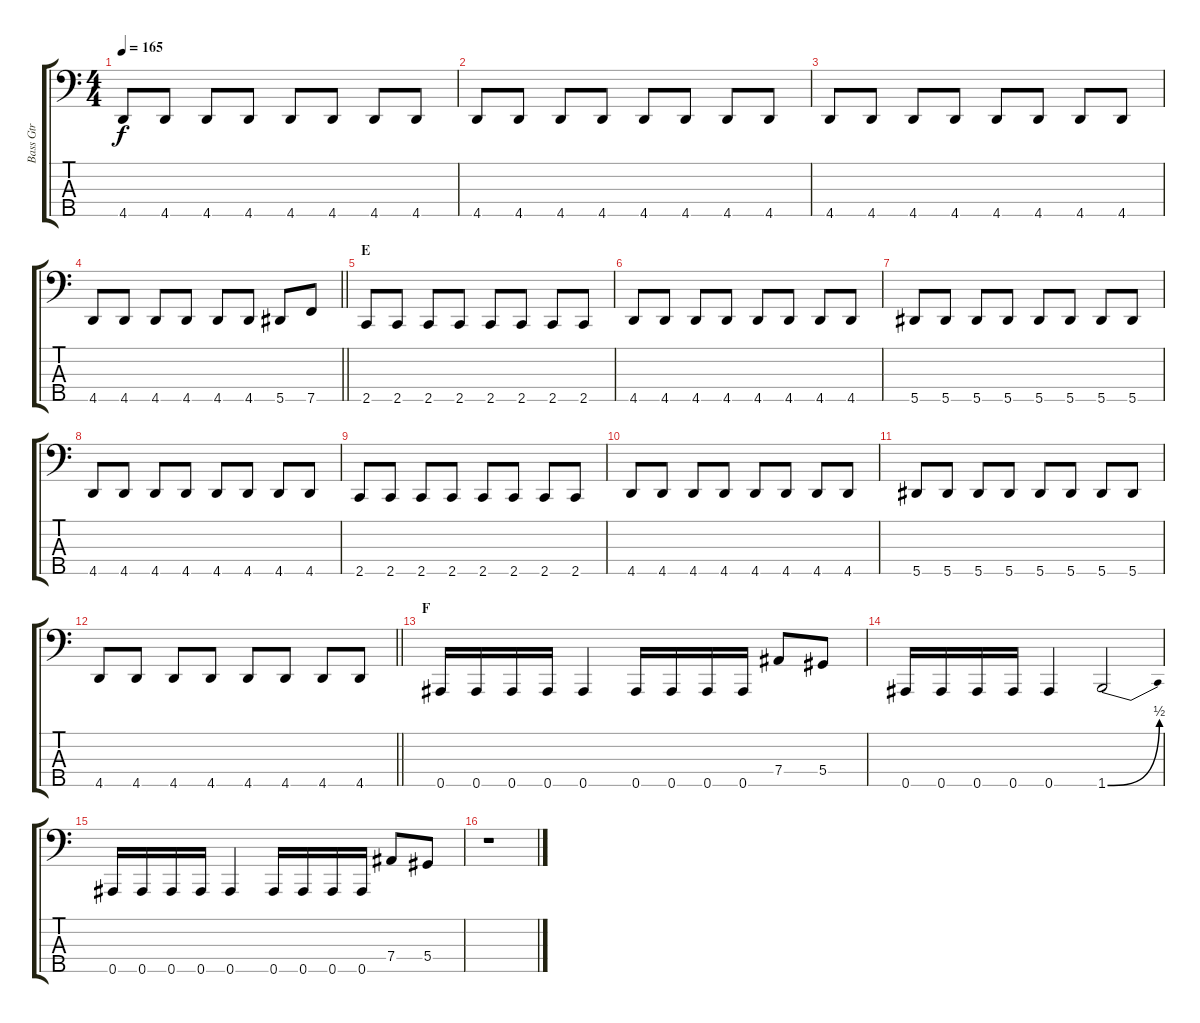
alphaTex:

\track ("Bass Gtr" "Bass Gtr") {instrument electricbassfinger}
\staff {score tabs}
\tuning (Gb2 Db2 Ab1 Eb1 Bb0) {hide}
\ts (4 4)
\tempo 165
\clef f4
\ks c
4.5.8{dy f} 4.5.8 4.5.8 4.5.8 4.5.8 4.5.8 4.5.8 4.5.8 |
4.5.8 4.5.8 4.5.8 4.5.8 4.5.8 4.5.8 4.5.8 4.5.8 |
4.5.8 4.5.8 4.5.8 4.5.8 4.5.8 4.5.8 4.5.8 4.5.8 |
\barLineRight lightlight
4.5.8 4.5.8 4.5.8 4.5.8 4.5.8 4.5.8 5.5.8 7.5.8 |
\section ("" "E")
2.5.8 2.5.8 2.5.8 2.5.8 2.5.8 2.5.8 2.5.8 2.5.8 |
4.5.8 4.5.8 4.5.8 4.5.8 4.5.8 4.5.8 4.5.8 4.5.8 |
5.5.8 5.5.8 5.5.8 5.5.8 5.5.8 5.5.8 5.5.8 5.5.8 |
4.5.8 4.5.8 4.5.8 4.5.8 4.5.8 4.5.8 4.5.8 4.5.8 |
2.5.8 2.5.8 2.5.8 2.5.8 2.5.8 2.5.8 2.5.8 2.5.8 |
4.5.8 4.5.8 4.5.8 4.5.8 4.5.8 4.5.8 4.5.8 4.5.8 |
5.5.8 5.5.8 5.5.8 5.5.8 5.5.8 5.5.8 5.5.8 5.5.8 |
\barLineRight lightlight
4.5.8 4.5.8 4.5.8 4.5.8 4.5.8 4.5.8 4.5.8 4.5.8 |
\section ("" "F")
0.5.16 0.5.16 0.5.16 0.5.16 0.5.4 0.5.16 0.5.16 0.5.16 0.5.16 7.4.8 5.4.8 |
0.5.16 0.5.16 0.5.16 0.5.16 0.5.4 1.5{be (bend 0 0 60 2)}.2 |
0.5.16 0.5.16 0.5.16 0.5.16 0.5.4 0.5.16 0.5.16 0.5.16 0.5.16 7.4.8 5.4.8 |
r.1
